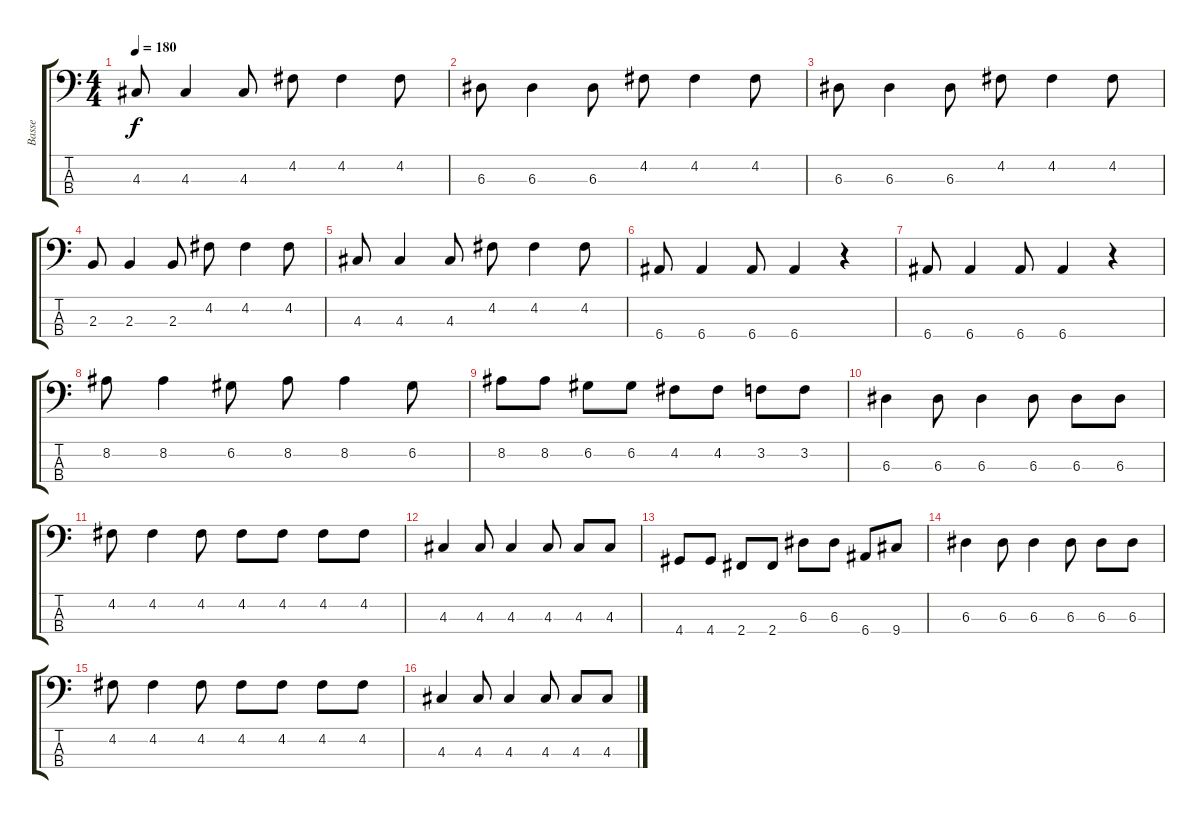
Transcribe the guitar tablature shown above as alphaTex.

\track ("Basse" "Basse") {instrument slapbass1}
\staff {score tabs}
\tuning (G2 D2 A1 E1) {hide}
\ts (4 4)
\tempo 180
\clef f4
\ks c
4.3.8{dy f} 4.3.4 4.3.8 4.2.8 4.2.4 4.2.8 |
6.3.8 6.3.4 6.3.8 4.2.8 4.2.4 4.2.8 |
6.3.8 6.3.4 6.3.8 4.2.8 4.2.4 4.2.8 |
2.3.8 2.3.4 2.3.8 4.2.8 4.2.4 4.2.8 |
4.3.8 4.3.4 4.3.8 4.2.8 4.2.4 4.2.8 |
6.4.8 6.4.4 6.4.8 6.4.4 r.4 |
6.4.8 6.4.4 6.4.8 6.4.4 r.4 |
8.2.8 8.2.4 6.2.8 8.2.8 8.2.4 6.2.8 |
8.2.8 8.2.8 6.2.8 6.2.8 4.2.8 4.2.8 3.2.8 3.2.8 |
6.3.4 6.3.8 6.3.4 6.3.8 6.3.8 6.3.8 |
4.2.8 4.2.4 4.2.8 4.2.8 4.2.8 4.2.8 4.2.8 |
4.3.4 4.3.8 4.3.4 4.3.8 4.3.8 4.3.8 |
4.4.8 4.4.8 2.4.8 2.4.8 6.3.8 6.3.8 6.4.8 9.4.8 |
6.3.4 6.3.8 6.3.4 6.3.8 6.3.8 6.3.8 |
4.2.8 4.2.4 4.2.8 4.2.8 4.2.8 4.2.8 4.2.8 |
4.3.4 4.3.8 4.3.4 4.3.8 4.3.8 4.3.8
